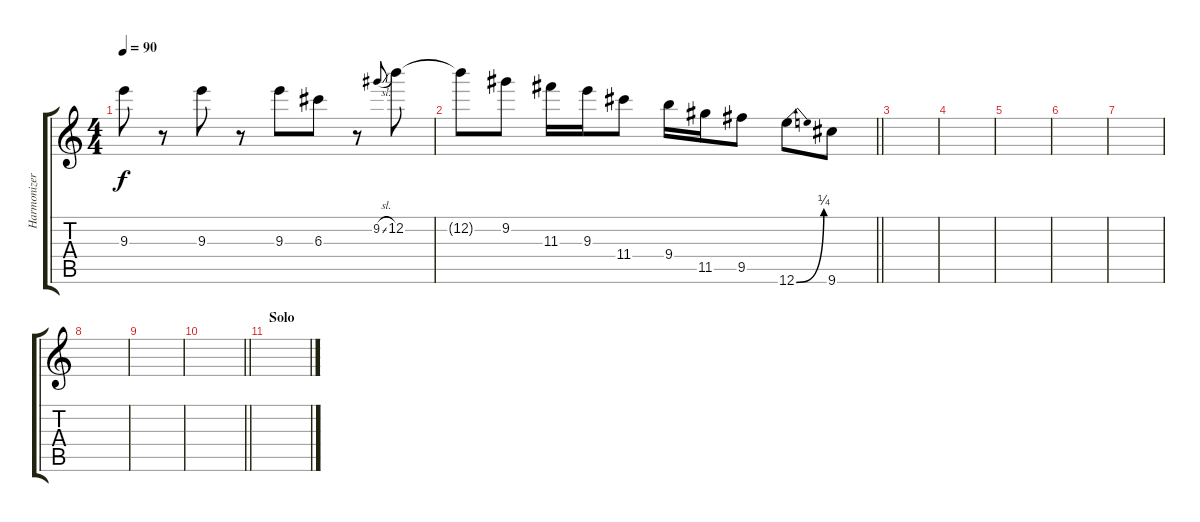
\track ("Harmonizer +1 Oct" "Harmonizer") {instrument overdrivenguitar}
\staff {score tabs}
\tuning (E5 B4 G4 D4 A3 E3) {hide}
\ts (4 4)
\tempo 90
\clef g2
\ks c
9.3.8{dy f} r.8 9.3.8 r.8 9.3.8 6.3.8 r.8 9.2{sl}.8{gr onbeat} 12.2.8 |
\barLineRight lightlight
12.2{t}.8 9.2.8 11.3.16 9.3.16 11.4.8 9.4.16 11.5.16 9.5.8 12.6{be (bend 0 0 60 1)}.8 9.6.8 |
|
|
|
|
|
|
|
\barLineRight lightlight
|
\section ("" "Solo")
